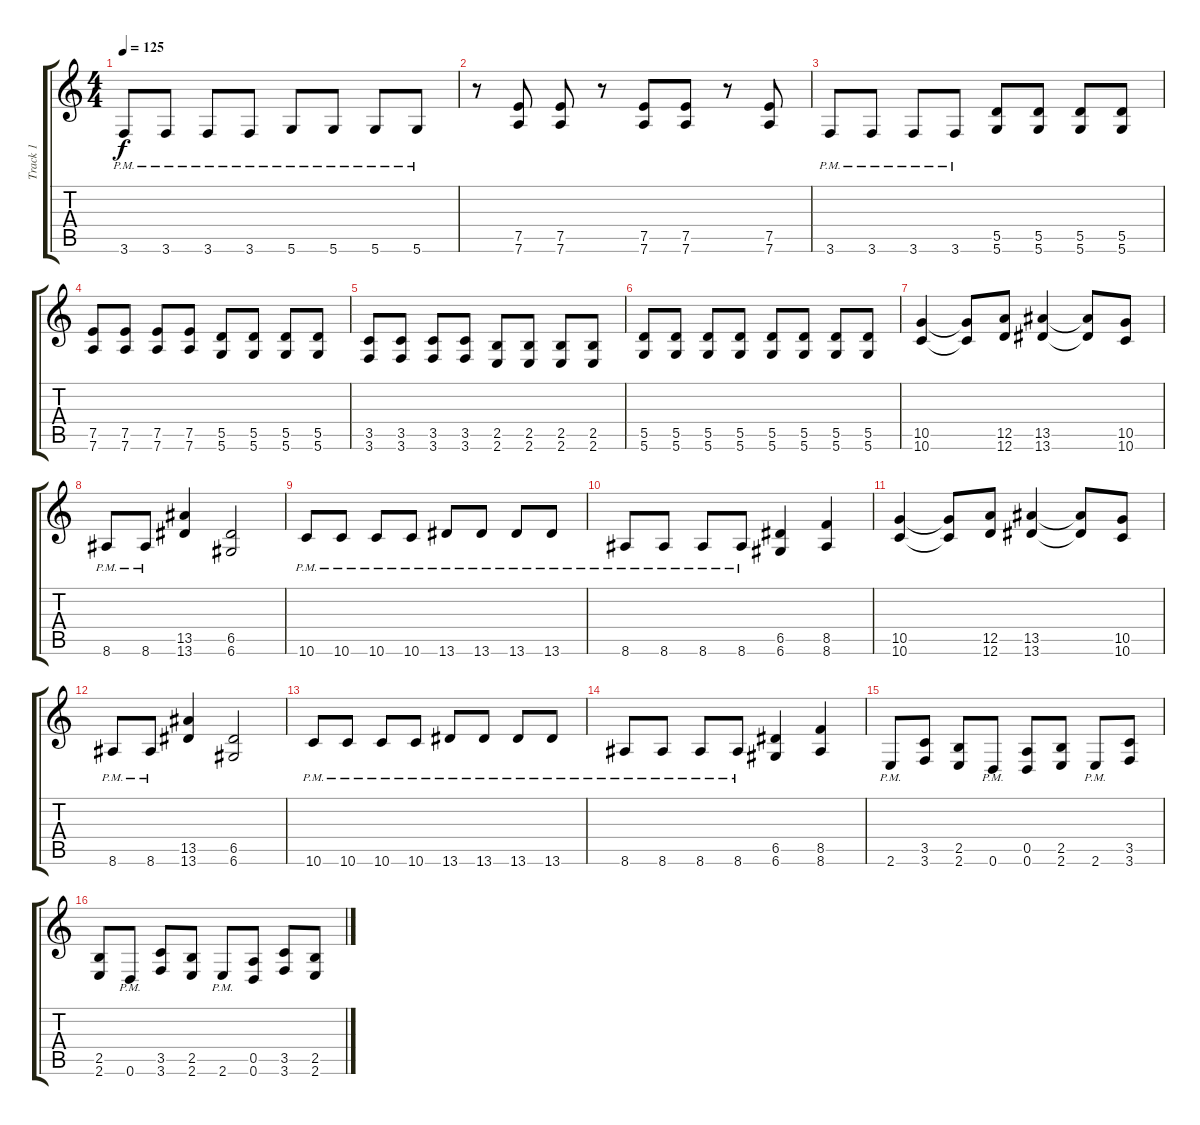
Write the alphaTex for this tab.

\track ("Track 1" "Track 1") {instrument distortionguitar}
\staff {score tabs}
\tuning (E4 B3 G3 D3 A2 D2) {hide}
\ts (4 4)
\tempo 125
\clef g2
\ks c
3.6{pm}.8{dy f} 3.6{pm}.8 3.6{pm}.8 3.6{pm}.8 5.6{pm}.8 5.6{pm}.8 5.6{pm}.8 5.6{pm}.8 |
r.8 (7.5 7.6).8 (7.5 7.6).8 r.8 (7.5 7.6).8 (7.5 7.6).8 r.8 (7.5 7.6).8 |
3.6{pm}.8 3.6{pm}.8 3.6{pm}.8 3.6{pm}.8 (5.5 5.6).8 (5.5 5.6).8 (5.5 5.6).8 (5.5 5.6).8 |
(7.5 7.6).8 (7.5 7.6).8 (7.5 7.6).8 (7.5 7.6).8 (5.5 5.6).8 (5.5 5.6).8 (5.5 5.6).8 (5.5 5.6).8 |
(3.5 3.6).8 (3.5 3.6).8 (3.5 3.6).8 (3.5 3.6).8 (2.5 2.6).8 (2.5 2.6).8 (2.5 2.6).8 (2.5 2.6).8 |
(5.5 5.6).8 (5.5 5.6).8 (5.5 5.6).8 (5.5 5.6).8 (5.5 5.6).8 (5.5 5.6).8 (5.5 5.6).8 (5.5 5.6).8 |
(10.5 10.6).4 (10.5{t} 10.6{t}).8 (12.5 12.6).8 (13.5 13.6).4 (13.5{t} 13.6{t}).8 (10.5 10.6).8 |
8.6{pm}.8 8.6{pm}.8 (13.5 13.6).4 (6.5 6.6).2 |
10.6{pm}.8 10.6{pm}.8 10.6{pm}.8 10.6{pm}.8 13.6{pm}.8 13.6{pm}.8 13.6{pm}.8 13.6{pm}.8 |
8.6{pm}.8 8.6{pm}.8 8.6{pm}.8 8.6{pm}.8 (6.5 6.6).4 (8.5 8.6).4 |
(10.5 10.6).4 (10.5{t} 10.6{t}).8 (12.5 12.6).8 (13.5 13.6).4 (13.5{t} 13.6{t}).8 (10.5 10.6).8 |
8.6{pm}.8 8.6{pm}.8 (13.5 13.6).4 (6.5 6.6).2 |
10.6{pm}.8 10.6{pm}.8 10.6{pm}.8 10.6{pm}.8 13.6{pm}.8 13.6{pm}.8 13.6{pm}.8 13.6{pm}.8 |
8.6{pm}.8 8.6{pm}.8 8.6{pm}.8 8.6{pm}.8 (6.5 6.6).4 (8.5 8.6).4 |
2.6{pm}.8 (3.5 3.6).8 (2.5 2.6).8 0.6{pm}.8 (0.5 0.6).8 (2.5 2.6).8 2.6{pm}.8 (3.5 3.6).8 |
(2.5 2.6).8 0.6{pm}.8 (3.5 3.6).8 (2.5 2.6).8 2.6{pm}.8 (0.5 0.6).8 (3.5 3.6).8 (2.5 2.6).8
